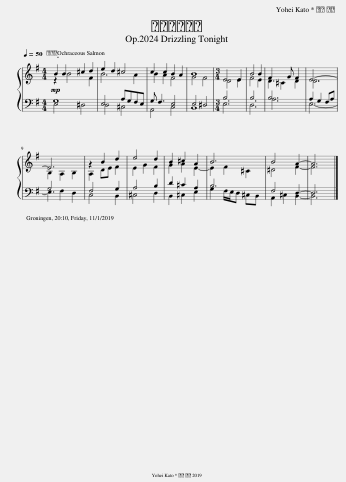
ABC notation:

X:1
%%score { ( 1 2 ) | ( 3 4 ) }
L:1/8
Q:1/4=50
M:4/4
I:linebreak $
K:G
V:1 treble
V:2 treble
V:3 bass
V:4 bass
V:1
!mp! B2 B2 ^c2 d2 | e2 d2 ^c4 | c2 c2 B2 A2 | B8 |[M:3/4] D4 E2 | %5
 F4 E2 | D2 ^C2 D2 | D6 |$ B,2 A,2 B,2 | A,2 DE F2 | %10
 E2 G2 F2 | G2 A2 E2- | E2 F2 ^C2 | ^D4 A2- | A6 |] %15
V:2
 z2 B4 F2 | B6 A2 | B2 A2 F4 | G4 F4 |[M:3/4] E4 E2 | %5
 B4 B2 | F3 G F2 | E6- |$ E6 | z2 B2 d2 | %10
 e4 d2 | B2 ^c2 A2 | B6 | B4 F2- | F6 |] %15
V:3
 G,8 | E,4 A,G,F,E, | G, F,3 E,4 | E,4 ^D,4 |[M:3/4] E,6 | %5
 D,6 | A,6 | E,6- |$ E,2 F,2 D,2 | C,4 B,,2 | %10
 ^C,4 D,2 | B,,2 ^C,2 E,2 | G,2 F,/E,/D, ^C,B,, | A,,2 ^C,2 D,2- | D,6 |] %15
V:4
 E,4 ^D,4 | D,4 ^C,4 | A,,4 C,4 | B,,8 |[M:3/4] B,6 | %5
 B,6 | B,6 | A,2 G,2 F,A, |$ G,6 | F,4 G,2 | %10
 A,4 B,2 | D2 ^C2 A,2 | B,6 | F,4 B,,2- | B,,6 |] %15
